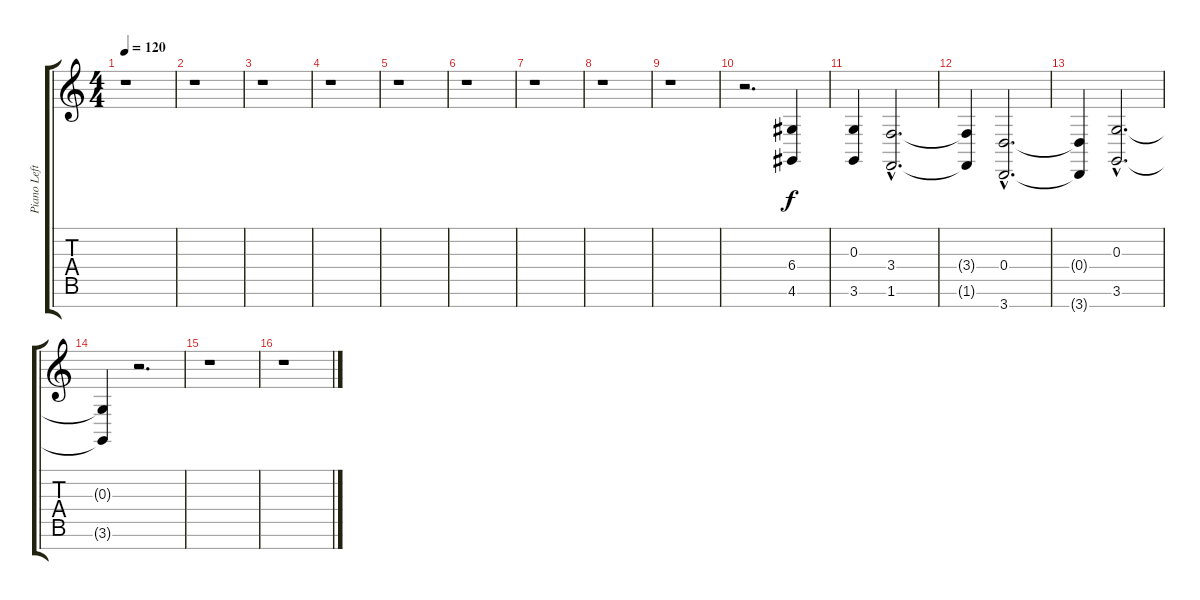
\track ("Piano Left" "Piano Left") {instrument acousticgrandpiano}
\staff {score tabs}
\tuning (E4 B3 G3 D3 A2 E2 B1) {hide}
\ts (4 4)
\tempo 120
\clef g2
\ks c
r.1{dy f instrument acousticgrandpiano} |
r.1 |
r.1 |
r.1 |
r.1 |
r.1 |
r.1 |
r.1 |
r.1 |
r.2{d} (6.4 4.6).4 |
(0.3 3.6).4 (3.4{hac} 1.6{hac}).2{d} |
(3.4{t} 1.6{t}).4 (0.4{hac} 3.7{hac}).2{d} |
(0.4{t} 3.7{t}).4 (0.3{hac} 3.6{hac}).2{d} |
(0.3{t} 3.6{t}).4 r.2{d} |
r.1 |
r.1
